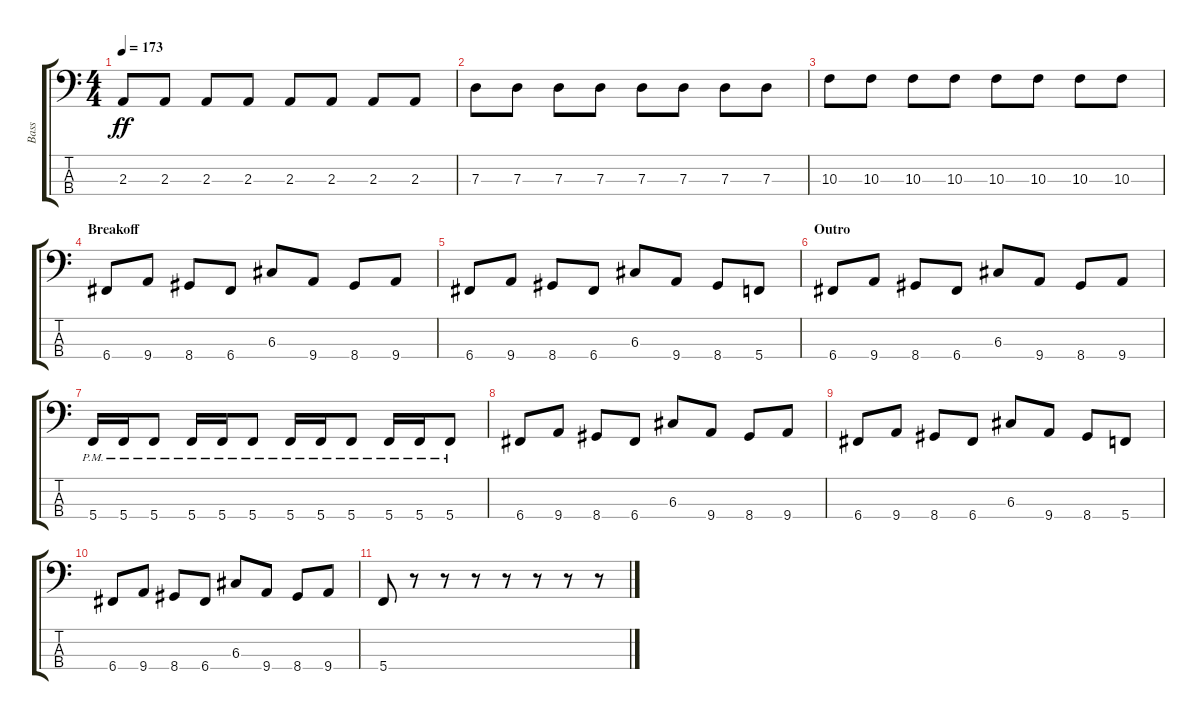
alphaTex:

\track ("Bass" "Bass") {instrument electricbassfinger}
\staff {score tabs}
\tuning (F2 C2 G1 C1) {hide}
\ts (4 4)
\tempo 173
\clef f4
\ks c
2.3.8{dy ff} 2.3.8 2.3.8 2.3.8 2.3.8 2.3.8 2.3.8 2.3.8 |
7.3.8 7.3.8 7.3.8 7.3.8 7.3.8 7.3.8 7.3.8 7.3.8 |
10.3.8 10.3.8 10.3.8 10.3.8 10.3.8 10.3.8 10.3.8 10.3.8 |
\section ("" "Breakoff")
6.4.8 9.4.8 8.4.8 6.4.8 6.3.8 9.4.8 8.4.8 9.4.8 |
6.4.8 9.4.8 8.4.8 6.4.8 6.3.8 9.4.8 8.4.8 5.4.8 |
\section ("" "Outro")
6.4.8 9.4.8 8.4.8 6.4.8 6.3.8 9.4.8 8.4.8 9.4.8 |
5.4{pm}.16 5.4{pm}.16 5.4{pm}.8 5.4{pm}.16 5.4{pm}.16 5.4{pm}.8 5.4{pm}.16 5.4{pm}.16 5.4{pm}.8 5.4{pm}.16 5.4{pm}.16 5.4{pm}.8 |
6.4.8 9.4.8 8.4.8 6.4.8 6.3.8 9.4.8 8.4.8 9.4.8 |
6.4.8 9.4.8 8.4.8 6.4.8 6.3.8 9.4.8 8.4.8 5.4.8 |
6.4.8 9.4.8 8.4.8 6.4.8 6.3.8 9.4.8 8.4.8 9.4.8 |
5.4.8 r.8 r.8 r.8 r.8 r.8 r.8 r.8
